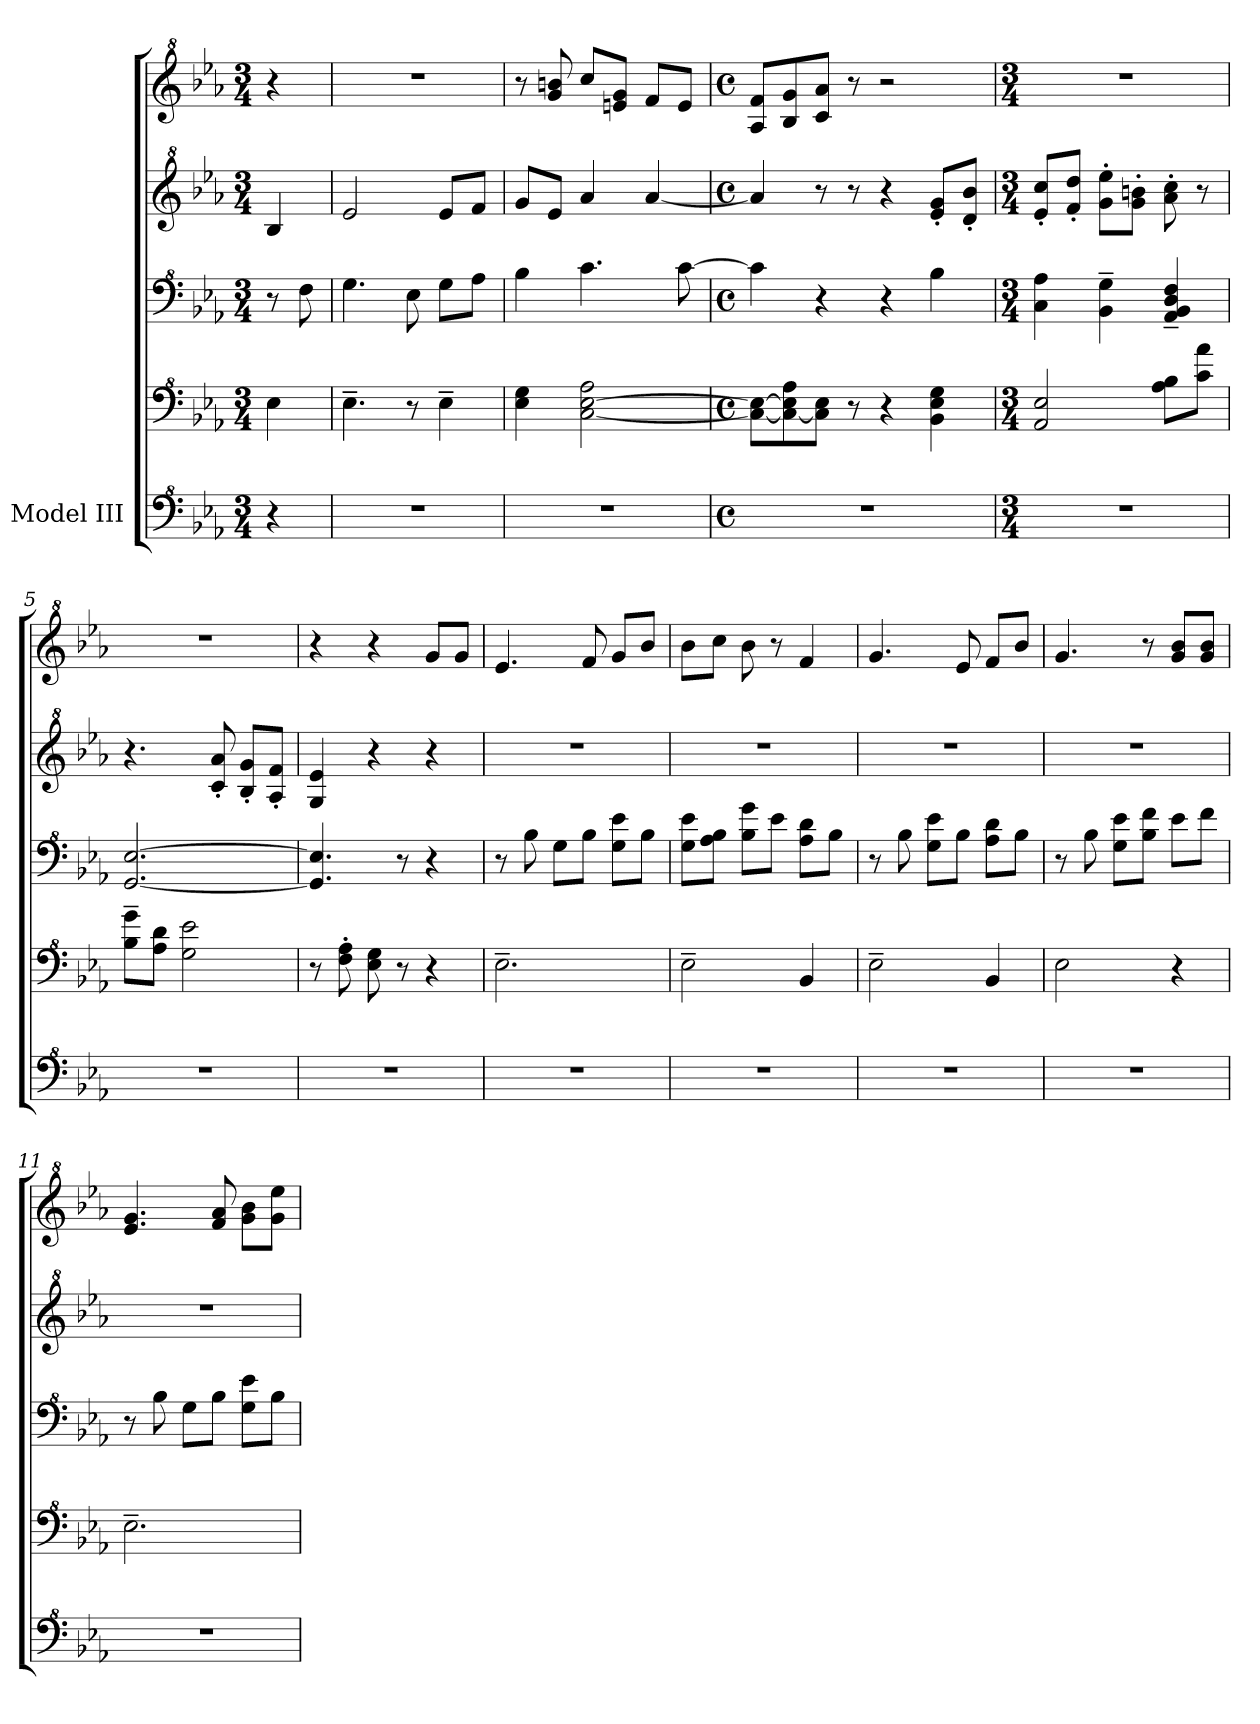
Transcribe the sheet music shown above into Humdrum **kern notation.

**kern	**kern	**kern	**kern	**kern
*part1	*part1	*part1	*part1	*part1
*staff5	*staff4	*staff3	*staff2	*staff1
*I"Model III	*	*	*	*
*clefF^4	*clefF^4	*clefF^4	*clefG^2	*clefG^2
*k[b-e-a-]	*k[b-e-a-]	*k[b-e-a-]	*k[b-e-a-]	*k[b-e-a-]
*M3/4	*M3/4	*M3/4	*M3/4	*M3/4
*MM88	*MM88	*MM88	*MM88	*MM88
=	=	=	=	=
4r	4e-\	8r	4b-/	4r
.	.	8f\	.	.
=1	=1	=1	=1	=1
2.r	4.e-~\	4.g\	2ee-/	2.r
.	8r	8e-\	.	.
.	4e-~\	8g\L	8ee-/L	.
.	.	8a-\J	8ff/J	.
=2	=2	=2	=2	=2
2.r	4e-\ 4g\	4b-\	8gg/L	8r
.	.	.	8ee-/J	8gg/ 8bbn/
.	[2c\ [2e-\ 2a-\	4.cc\	4aa-/	8ccc/L
.	.	.	.	8een/ 8gg/J
.	.	.	[4aa-/	8ff/L
.	.	[8cc\	.	8ee/J
=3	=3	=3	=3	=3
*M4/4	*M4/4	*M4/4	*M4/4	*M4/4
*met(c)	*met(c)	*met(c)	*met(c)	*met(c)
1r	8c\_ 8e-\_L	4cc\]	4aa-/]	8a-/ 8ff/L
.	8c\_ 8e-\] 8a-\	.	.	8b-/ 8gg/
.	8c\] 8e-\J	4r	8r	8cc/ 8aa-/J
.	8r	.	8r	8r
.	4r	4r	4r	2r
.	4B-\ 4e-\ 4g\	4b-\	8ee-/' 8gg/'L	.
.	.	.	8dd/' 8bb-/'J	.
=4	=4	=4	=4	=4
*M3/4	*M3/4	*M3/4	*M3/4	*M3/4
2.r	2A-/ 2e-/	4c\ 4a-\	8ee-/' 8ccc/'L	2.r
.	.	.	8ff/' 8ddd/'J	.
.	.	4B-\~ 4g\~	8gg\' 8eee-\'L	.
.	.	.	8gg\' 8bbn\'J	.
.	8a-\ 8b-\L	4A-/~ 4B-/~ 4d/~ 4f/~	8aa-\' 8ccc\'	.
.	8cc\ 8aa-\J	.	8r	.
=5	=5	=5	=5	=5
2.r	8b-\~ 8gg\~L	[2.G/ [2.e-/	4.r	2.r
.	8a-\ 8dd\J	.	.	.
.	2g\ 2ee-\	.	.	.
.	.	.	8cc/' 8aa-/'	.
.	.	.	8b-/' 8gg/'L	.
.	.	.	8a-/' 8ff/'J	.
!!LO:LB:g=z
=6	=6	=6	=6	=6
2.r	8r	4.G/] 4.e-/]	4g/ 4ee-/	4r
.	8f\' 8a-\'	.	.	.
.	8e-\ 8g\	.	4r	4r
.	8r	8r	.	.
.	4r	4r	4r	8gg/L
.	.	.	.	8gg/J
=7	=7	=7	=7	=7
2.r	2.e-~\	8r	2.r	4.ee-/
.	.	8b-\	.	.
.	.	8g\L	.	.
.	.	8b-\J	.	8ff/
.	.	8g\ 8ee-\L	.	8gg/L
.	.	8b-\J	.	8bb-/J
=8	=8	=8	=8	=8
2.r	2e-~\	8g\ 8ee-\L	2.r	8bb-\L
.	.	8a-\ 8b-\J	.	8ccc\J
.	.	8b-\ 8gg\L	.	8bb-\
.	.	8ee-\J	.	8r
.	4B-/	8a-\ 8dd\L	.	4ff/
.	.	8b-\J	.	.
=9	=9	=9	=9	=9
2.r	2e-~\	8r	2.r	4.gg/
.	.	8b-\	.	.
.	.	8g\ 8ee-\L	.	.
.	.	8b-\J	.	8ee-/
.	4B-/	8a-\ 8dd\L	.	8ff/L
.	.	8b-\J	.	8bb-/J
=10	=10	=10	=10	=10
2.r	2e-\	8r	2.r	4.gg/
.	.	8b-\	.	.
.	.	8g\ 8ee-\L	.	.
.	.	8b-\ 8ff\J	.	8r
.	4r	8ee-\L	.	8gg/ 8bb-/L
.	.	8ff\J	.	8gg/ 8bb-/J
=11	=11	=11	=11	=11
2.r	2.e-~\	8r	2.r	4.ee-/ 4.gg/
.	.	8b-\	.	.
.	.	8g\L	.	.
.	.	8b-\J	.	8ff/ 8aa-/
.	.	8g\ 8ee-\L	.	8gg\ 8bb-\L
.	.	8b-\J	.	8gg\ 8eee-\J
=	=	=	=	=
*-	*-	*-	*-	*-
